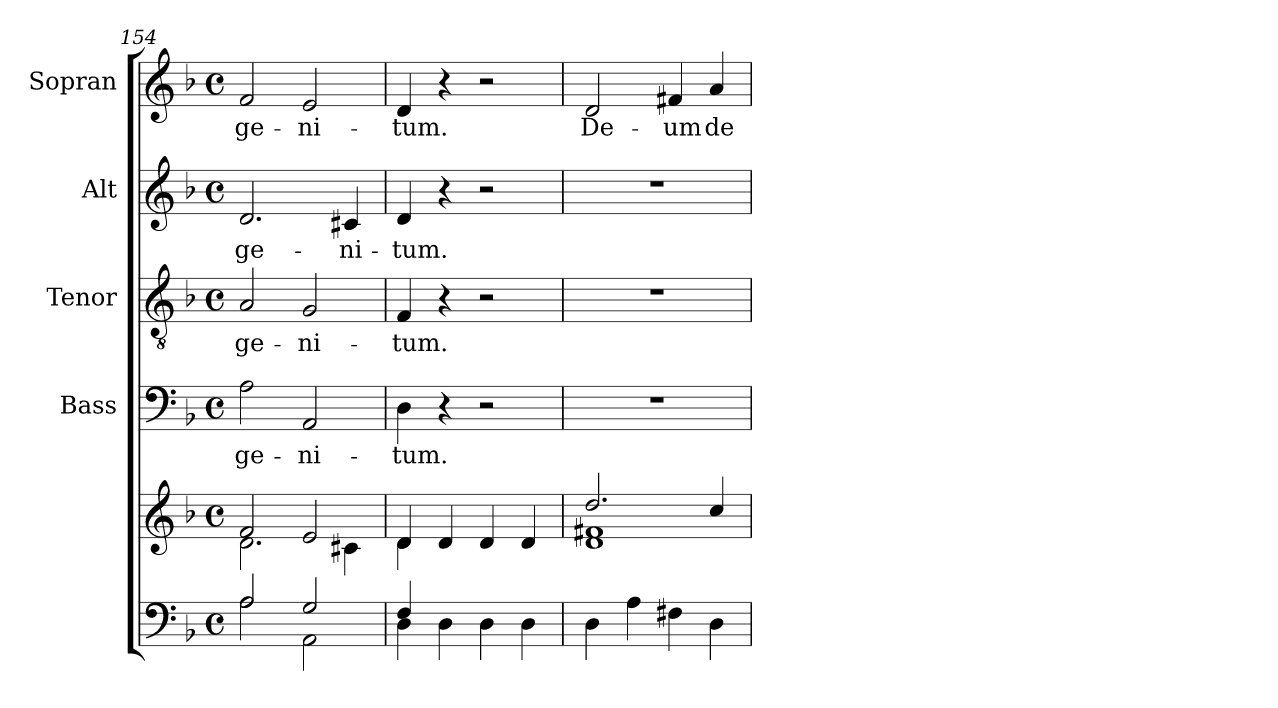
**kern	**kern	**kern	**text	**kern	**text	**kern	**text	**kern	**text
*part5	*part5	*part4	*part4	*part3	*part3	*part2	*part2	*part1	*part1
*staff6	*staff5	*staff4	*staff4	*staff3	*staff3	*staff2	*staff2	*staff1	*staff1
*	*	*I"Bass	*	*I"Tenor	*	*I"Alt	*	*I"Sopran	*
*	*	*I'B.	*	*I'T.	*	*I'A.	*	*I'S.	*
*clefF4	*clefG2	*clefF4	*	*clefGv2	*	*clefG2	*	*clefG2	*
*k[b-]	*k[b-]	*k[b-]	*	*k[b-]	*	*k[b-]	*	*k[b-]	*
*F:	*F:	*F:	*	*F:	*	*F:	*	*F:	*
*M4/4	*M4/4	*M4/4	*	*M4/4	*	*M4/4	*	*M4/4	*
*met(c)	*met(c)	*met(c)	*	*met(c)	*	*met(c)	*	*met(c)	*
=154	=154	=154	=154	=154	=154	=154	=154	=154	=154
*^	*^	*	*	*	*	*	*	*	*
!	!	!	!	!	!LO:LY:b	!	!LO:LY:b	!	!LO:LY:b	!	!LO:LY:b
2A/	2A\	2f/	2.d\	2A\	-ge-	2A/	-ge-	2.d/	-ge-	2f/	-ge-
!	!	!	!	!	!LO:LY:b	!	!LO:LY:b	!	!	!	!LO:LY:b
2G/	2AA\	2e/	.	2AA/	-ni-	2G/	-ni-	.	.	2e/	-ni-
!	!	!	!	!	!	!	!	!	!LO:LY:b	!	!
.	.	.	4c#X\	.	.	.	.	4c#X/	-ni-	.	.
=155	=155	=155	=155	=155	=155	=155	=155	=155	=155	=155	=155
!	!	!	!	!	!LO:LY:b	!	!LO:LY:b	!	!LO:LY:b	!	!LO:LY:b
4F/	4D\	4d/	4d\	4D\	-tum.	4F/	-tum.	4d/	-tum.	4d/	-tum.
2.ryy	4D\	4d/	2.ryy	4r	.	4r	.	4r	.	4r	.
.	4D\	4d/	.	2r	.	2r	.	2r	.	2r	.
.	4D\	4d/	.	.	.	.	.	.	.	.	.
=156	=156	=156	=156	=156	=156	=156	=156	=156	=156	=156	=156
!	!	!	!	!	!	!	!	!	!	!	!LO:LY:b
*v	*v	*	*	*	*	*	*	*	*	*	*
4D\	2.dd/	1d 1f#X	1r	.	1r	.	1r	.	2d/	De-
4A\	.	.	.	.	.	.	.	.	.	.
!	!	!	!	!	!	!	!	!	!	!LO:LY:b
4F#X\	.	.	.	.	.	.	.	.	4f#X/	-um
!	!	!	!	!	!	!	!	!	!	!LO:LY:b
4D\	4cc/	.	.	.	.	.	.	.	4a/	de
*	*v	*v	*	*	*	*	*	*	*	*
=	=	=	=	=	=	=	=	=	=
*-	*-	*-	*-	*-	*-	*-	*-	*-	*-
